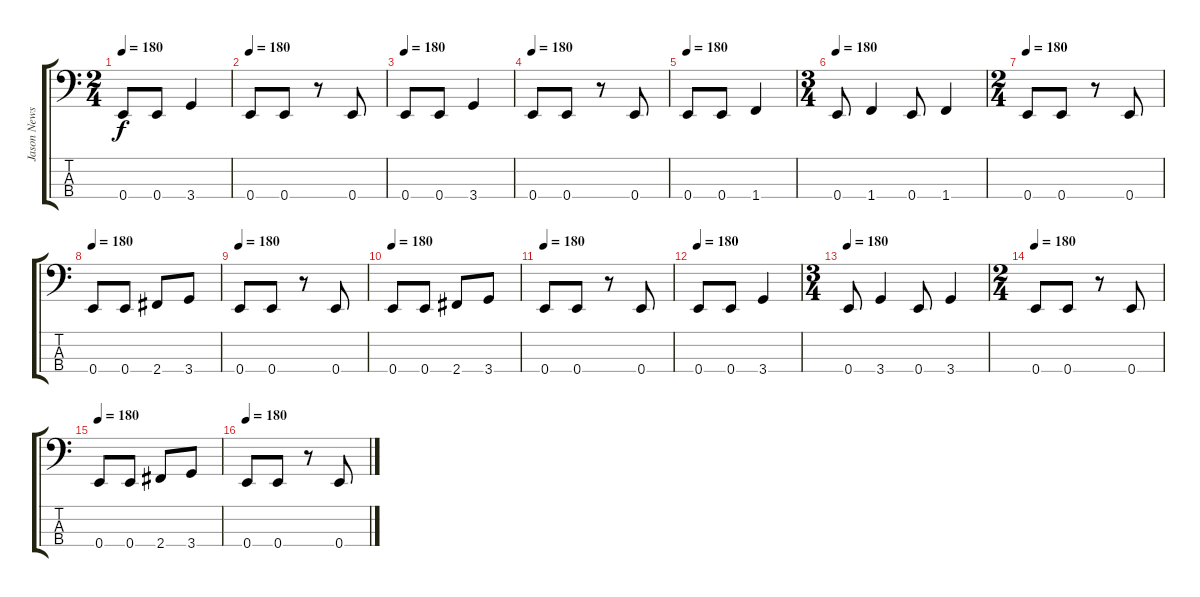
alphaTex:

\track ("Jason Newsted" "Jason News") {instrument electricbasspick}
\staff {score tabs}
\tuning (G2 D2 A1 E1) {hide}
\ts (2 4)
\tempo 180
\clef f4
\ks c
0.4.8{dy f} 0.4.8 3.4.4 |
\tempo 180
0.4.8 0.4.8 r.8 0.4.8 |
\tempo 180
0.4.8 0.4.8 3.4.4 |
\tempo 180
0.4.8 0.4.8 r.8 0.4.8 |
\tempo 180
0.4.8 0.4.8 1.4.4 |
\ts (3 4)
\tempo 180
0.4.8 1.4.4 0.4.8 1.4.4 |
\ts (2 4)
\tempo 180
0.4.8 0.4.8 r.8 0.4.8 |
\tempo 180
0.4.8 0.4.8 2.4.8 3.4.8 |
\tempo 180
0.4.8 0.4.8 r.8 0.4.8 |
\tempo 180
0.4.8 0.4.8 2.4.8 3.4.8 |
\tempo 180
0.4.8 0.4.8 r.8 0.4.8 |
\tempo 180
0.4.8 0.4.8 3.4.4 |
\ts (3 4)
\tempo 180
0.4.8 3.4.4 0.4.8 3.4.4 |
\ts (2 4)
\tempo 180
0.4.8 0.4.8 r.8 0.4.8 |
\tempo 180
0.4.8 0.4.8 2.4.8 3.4.8 |
\tempo 180
0.4.8 0.4.8 r.8 0.4.8
